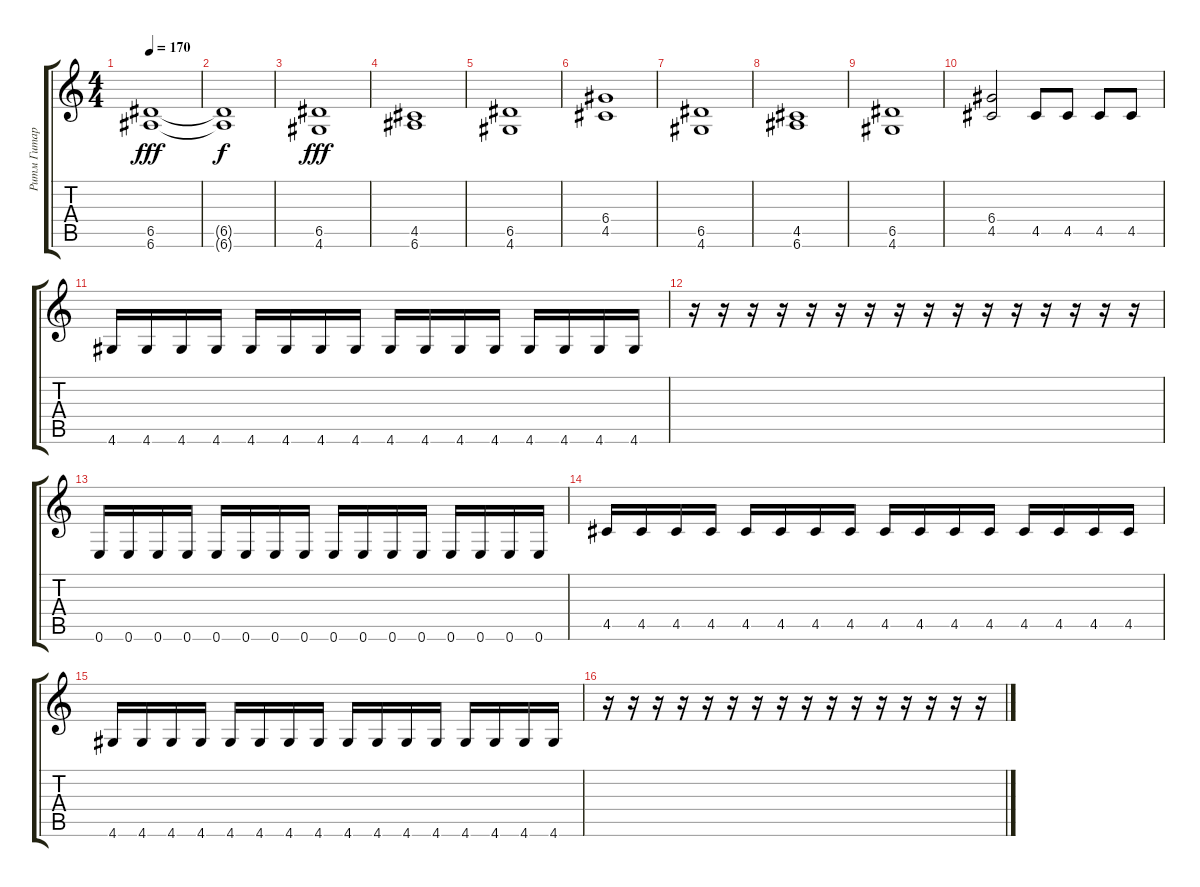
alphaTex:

\track ("Ритм Гитара" "Ритм Гитар") {instrument distortionguitar}
\staff {score tabs}
\tuning (E4 B3 G3 D3 A2 E2) {hide}
\ts (4 4)
\tempo 170
\clef g2
\ks c
(6.5 6.6).1{dy fff} |
(6.5{t} 6.6{t}).1{dy f} |
(6.5 4.6).1{dy fff} |
(4.5 6.6).1 |
(6.5 4.6).1 |
(6.4 4.5).1 |
(6.5 4.6).1 |
(4.5 6.6).1 |
(6.5 4.6).1 |
(6.4 4.5).2 4.5.8 4.5.8 4.5.8 4.5.8 |
4.6.16 4.6.16 4.6.16 4.6.16 4.6.16 4.6.16 4.6.16 4.6.16 4.6.16 4.6.16 4.6.16 4.6.16 4.6.16 4.6.16 4.6.16 4.6.16 |
r.16 r.16 r.16 r.16 r.16 r.16 r.16 r.16 r.16 r.16 r.16 r.16 r.16 r.16 r.16 r.16 |
0.6.16 0.6.16 0.6.16 0.6.16 0.6.16 0.6.16 0.6.16 0.6.16 0.6.16 0.6.16 0.6.16 0.6.16 0.6.16 0.6.16 0.6.16 0.6.16 |
4.5.16 4.5.16 4.5.16 4.5.16 4.5.16 4.5.16 4.5.16 4.5.16 4.5.16 4.5.16 4.5.16 4.5.16 4.5.16 4.5.16 4.5.16 4.5.16 |
4.6.16 4.6.16 4.6.16 4.6.16 4.6.16 4.6.16 4.6.16 4.6.16 4.6.16 4.6.16 4.6.16 4.6.16 4.6.16 4.6.16 4.6.16 4.6.16 |
r.16 r.16 r.16 r.16 r.16 r.16 r.16 r.16 r.16 r.16 r.16 r.16 r.16 r.16 r.16 r.16
